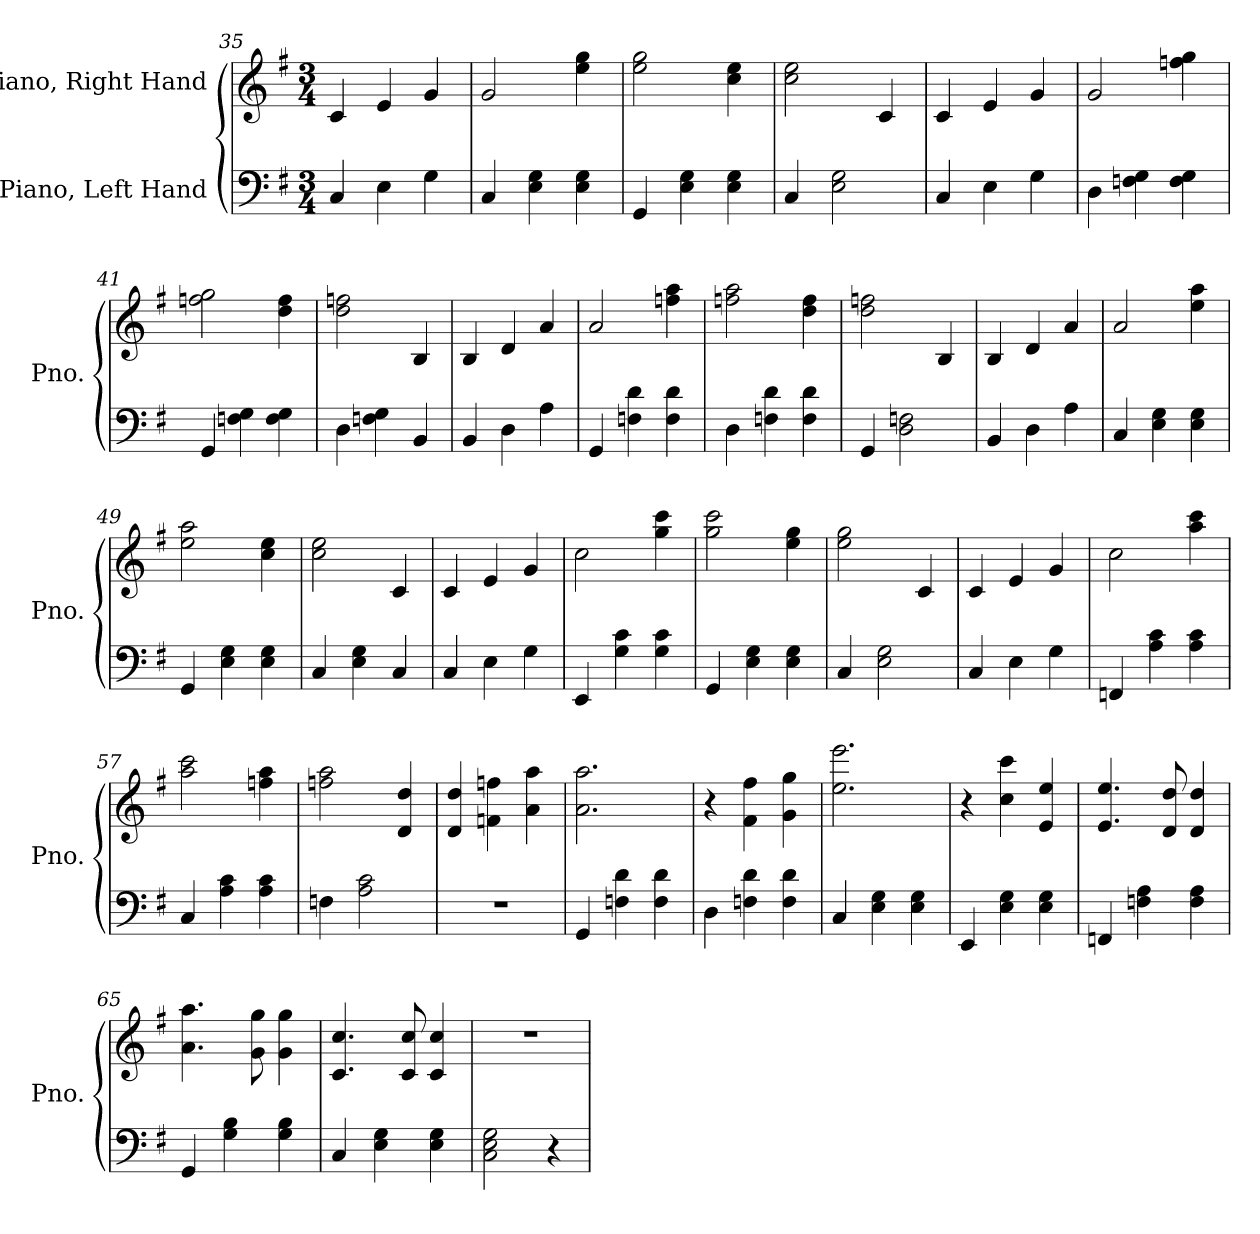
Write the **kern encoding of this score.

**kern	**kern
*part2	*part1
*staff2	*staff1
*I"Piano, Left Hand	*I"Piano, Right Hand
*I'Pno.	*I'Pno.
*clefF4	*clefG2
*k[f#]	*k[f#]
*M3/4	*M3/4
=35	=35
4C/	4c/
4E\	4e/
4G\	4g/
=36	=36
4C/	2g/
4E\ 4G\	.
4E\ 4G\	4ee\ 4gg\
!!LO:LB:g=z
=37	=37
4GG/	2ee\ 2gg\
4E\ 4G\	.
4E\ 4G\	4cc\ 4ee\
=38	=38
4C/	2cc\ 2ee\
2E\ 2G\	.
.	4c/
=39	=39
4C/	4c/
4E\	4e/
4G\	4g/
=40	=40
4D\	2g/
4Fn\ 4G\	.
4F\ 4G\	4ffn\ 4gg\
=41	=41
4GG/	2ffn\ 2gg\
4Fn\ 4G\	.
4F\ 4G\	4dd\ 4ff\
=42	=42
4D\	2dd\ 2ffn\
4Fn\ 4G\	.
4BB/	4B/
=43	=43
4BB/	4B/
4D\	4d/
4A\	4a/
=44	=44
4GG/	2a/
4Fn\ 4d\	.
4F\ 4d\	4ffn\ 4aa\
!!LO:LB:g=z
=45	=45
4D\	2ffn\ 2aa\
4Fn\ 4d\	.
4F\ 4d\	4dd\ 4ff\
=46	=46
4GG/	2dd\ 2ffn\
2D\ 2Fn\	.
.	4B/
=47	=47
4BB/	4B/
4D\	4d/
4A\	4a/
=48	=48
4C/	2a/
4E\ 4G\	.
4E\ 4G\	4ee\ 4aa\
=49	=49
4GG/	2ee\ 2aa\
4E\ 4G\	.
4E\ 4G\	4cc\ 4ee\
=50	=50
4C/	2cc\ 2ee\
4E\ 4G\	.
4C/	4c/
=51	=51
4C/	4c/
4E\	4e/
4G\	4g/
=52	=52
4EE/	2cc\
4G\ 4c\	.
4G\ 4c\	4gg\ 4ccc\
=53	=53
4GG/	2gg\ 2ccc\
4E\ 4G\	.
4E\ 4G\	4ee\ 4gg\
=54	=54
4C/	2ee\ 2gg\
2E\ 2G\	.
.	4c/
!!LO:PB:g=z
=55	=55
4C/	4c/
4E\	4e/
4G\	4g/
=56	=56
4FFn/	2cc\
4A\ 4c\	.
4A\ 4c\	4aa\ 4ccc\
=57	=57
4C/	2aa\ 2ccc\
4A\ 4c\	.
4A\ 4c\	4ffn\ 4aa\
=58	=58
4Fn\	2ffn\ 2aa\
2A\ 2c\	.
.	4d/ 4dd/
=59	=59
2.r	4d/ 4dd/
.	4fn\ 4ffn\
.	4a\ 4aa\
=60	=60
4GG/	2.a\ 2.aa\
4Fn\ 4d\	.
4F\ 4d\	.
=61	=61
4D\	4r
4Fn\ 4d\	4f#\ 4ff#\
4F\ 4d\	4g\ 4gg\
=62	=62
4C/	2.ee\ 2.eee\
4E\ 4G\	.
4E\ 4G\	.
=63	=63
4EE/	4r
4E\ 4G\	4cc\ 4ccc\
4E\ 4G\	4e/ 4ee/
!!LO:LB:g=z
=64	=64
4FFn/	4.e/ 4.ee/
4Fn\ 4A\	.
.	8d/ 8dd/
4F\ 4A\	4d/ 4dd/
=65	=65
4GG/	4.a\ 4.aa\
4G\ 4B\	.
.	8g\ 8gg\
4G\ 4B\	4g\ 4gg\
=66	=66
4C/	4.c/ 4.cc/
4E\ 4G\	.
.	8c/ 8cc/
4E\ 4G\	4c/ 4cc/
=67	=67
2C\ 2E\ 2G\	2.r
4r	.
=	=
*-	*-
